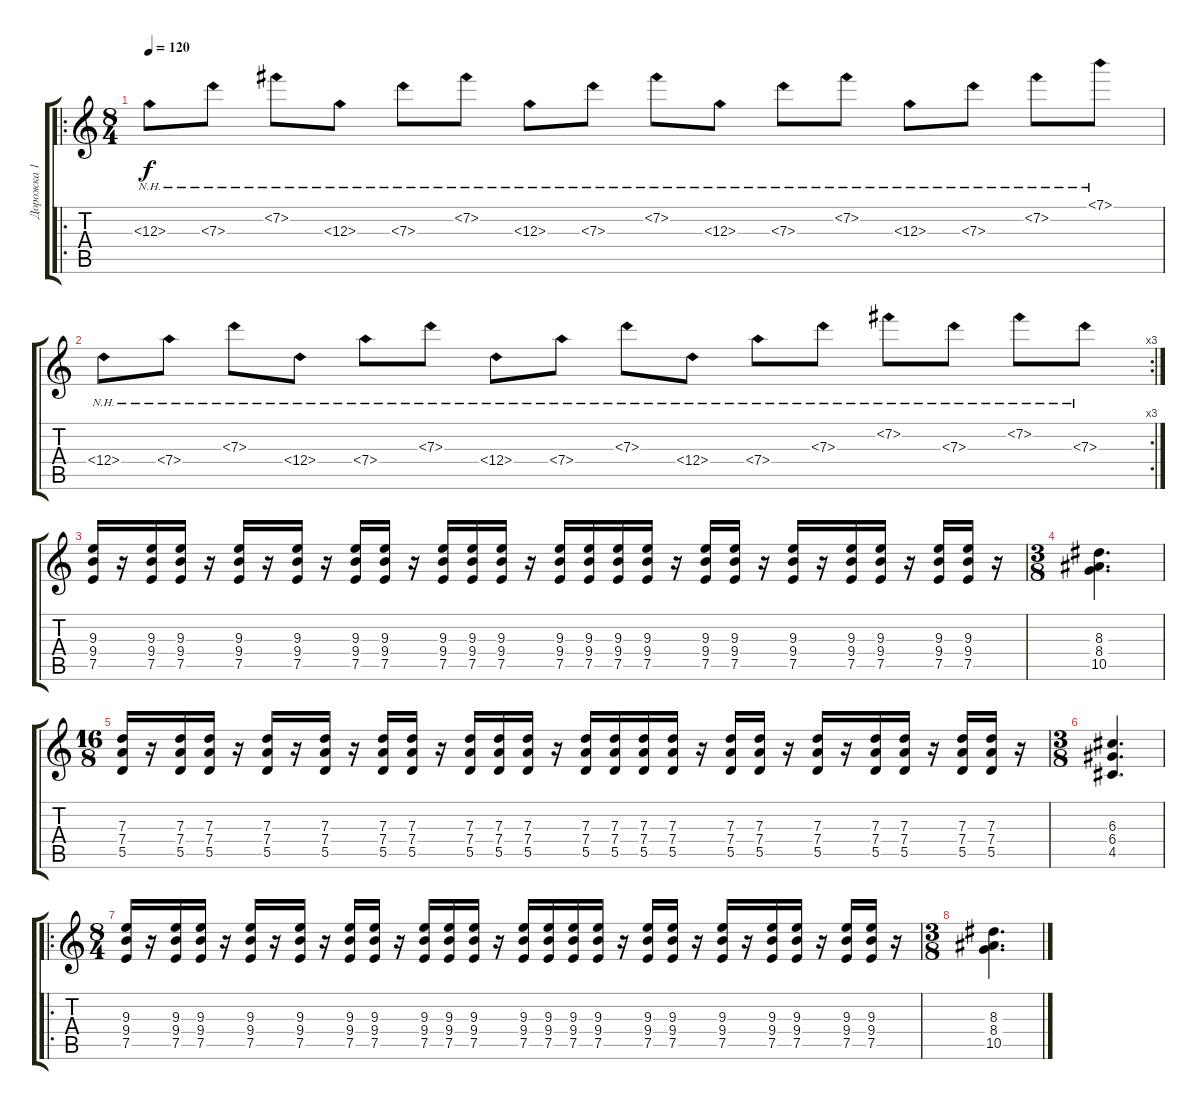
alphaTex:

\track ("Дорожка 1" "Дорожка 1") {instrument distortionguitar}
\staff {score tabs}
\tuning (E4 B3 G3 D3 A2 E2) {hide}
\ro
\ts (8 4)
\tempo 120
\clef g2
\ks c
12.3{nh}.8{dy f} 7.3{nh}.8 7.2{nh}.8 12.3{nh}.8 7.3{nh}.8 7.2{nh}.8 12.3{nh}.8 7.3{nh}.8 7.2{nh}.8 12.3{nh}.8 7.3{nh}.8 7.2{nh}.8 12.3{nh}.8 7.3{nh}.8 7.2{nh}.8 7.1{nh}.8 |
\rc 3
12.4{nh}.8 7.4{nh}.8 7.3{nh}.8 12.4{nh}.8 7.4{nh}.8 7.3{nh}.8 12.4{nh}.8 7.4{nh}.8 7.3{nh}.8 12.4{nh}.8 7.4{nh}.8 7.3{nh}.8 7.2{nh}.8 7.3{nh}.8 7.2{nh}.8 7.3{nh}.8 |
(9.3 9.4 7.5).16 r.16 (9.3 9.4 7.5).16 (9.3 9.4 7.5).16 r.16 (9.3 9.4 7.5).16 r.16 (9.3 9.4 7.5).16 r.16 (9.3 9.4 7.5).16 (9.3 9.4 7.5).16 r.16 (9.3 9.4 7.5).16 (9.3 9.4 7.5).16 (9.3 9.4 7.5).16 r.16 (9.3 9.4 7.5).16 (9.3 9.4 7.5).16 (9.3 9.4 7.5).16 (9.3 9.4 7.5).16 r.16 (9.3 9.4 7.5).16 (9.3 9.4 7.5).16 r.16 (9.3 9.4 7.5).16 r.16 (9.3 9.4 7.5).16 (9.3 9.4 7.5).16 r.16 (9.3 9.4 7.5).16 (9.3 9.4 7.5).16 r.16 |
\ts (3 8)
(8.3 8.4 10.5).4{d} |
\ts (16 8)
(7.3 7.4 5.5).16 r.16 (7.3 7.4 5.5).16 (7.3 7.4 5.5).16 r.16 (7.3 7.4 5.5).16 r.16 (7.3 7.4 5.5).16 r.16 (7.3 7.4 5.5).16 (7.3 7.4 5.5).16 r.16 (7.3 7.4 5.5).16 (7.3 7.4 5.5).16 (7.3 7.4 5.5).16 r.16 (7.3 7.4 5.5).16 (7.3 7.4 5.5).16 (7.3 7.4 5.5).16 (7.3 7.4 5.5).16 r.16 (7.3 7.4 5.5).16 (7.3 7.4 5.5).16 r.16 (7.3 7.4 5.5).16 r.16 (7.3 7.4 5.5).16 (7.3 7.4 5.5).16 r.16 (7.3 7.4 5.5).16 (7.3 7.4 5.5).16 r.16 |
\ts (3 8)
(6.3 6.4 4.5).4{d} |
\ro
\ts (8 4)
(9.3 9.4 7.5).16 r.16 (9.3 9.4 7.5).16 (9.3 9.4 7.5).16 r.16 (9.3 9.4 7.5).16 r.16 (9.3 9.4 7.5).16 r.16 (9.3 9.4 7.5).16 (9.3 9.4 7.5).16 r.16 (9.3 9.4 7.5).16 (9.3 9.4 7.5).16 (9.3 9.4 7.5).16 r.16 (9.3 9.4 7.5).16 (9.3 9.4 7.5).16 (9.3 9.4 7.5).16 (9.3 9.4 7.5).16 r.16 (9.3 9.4 7.5).16 (9.3 9.4 7.5).16 r.16 (9.3 9.4 7.5).16 r.16 (9.3 9.4 7.5).16 (9.3 9.4 7.5).16 r.16 (9.3 9.4 7.5).16 (9.3 9.4 7.5).16 r.16 |
\ts (3 8)
(8.3 8.4 10.5).4{d}
